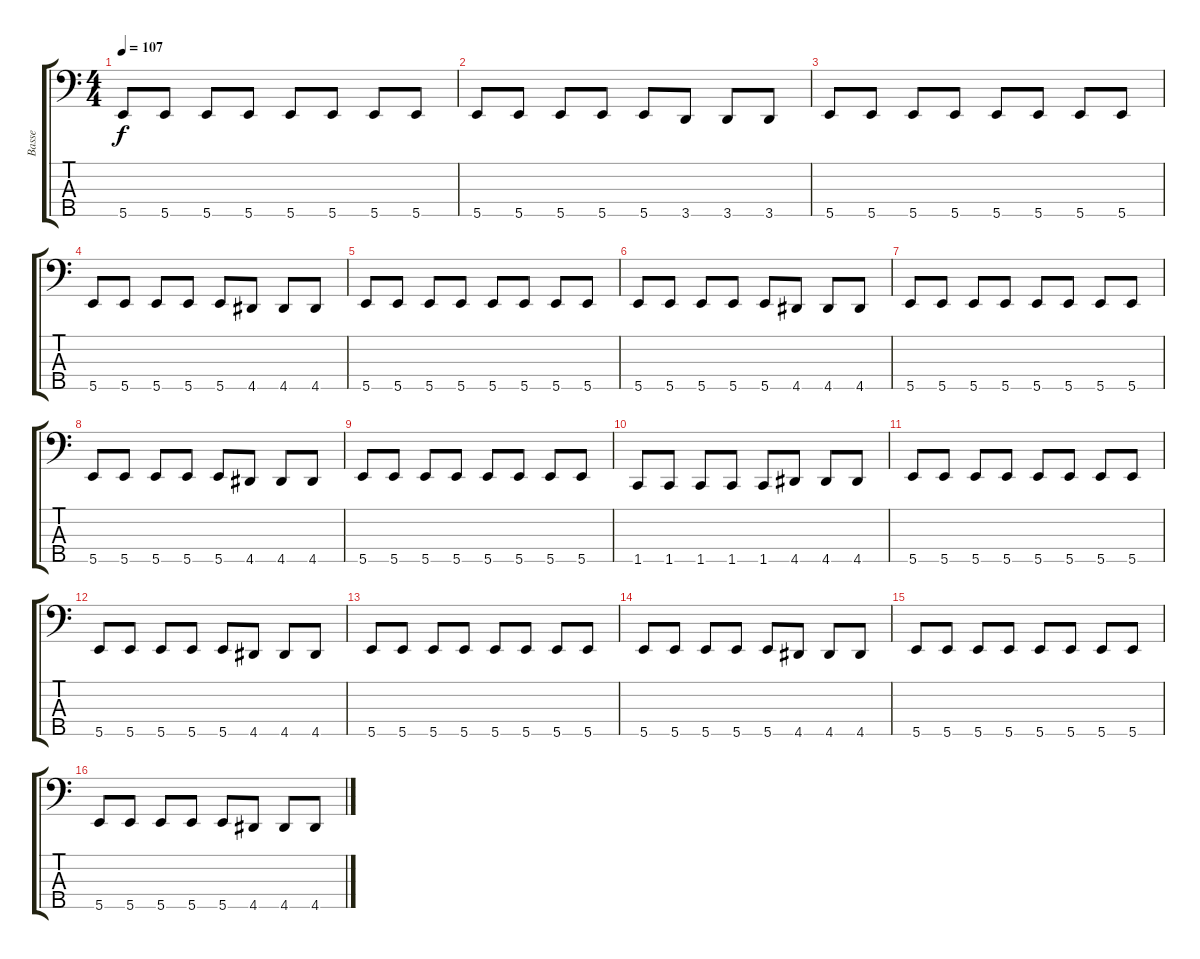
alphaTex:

\track ("Basse" "Basse") {instrument electricbassfinger}
\staff {score tabs}
\tuning (G2 D2 A1 E1 B0) {hide}
\ts (4 4)
\tempo 107
\clef f4
\ks c
5.5.8{dy f} 5.5.8 5.5.8 5.5.8 5.5.8 5.5.8 5.5.8 5.5.8 |
5.5.8 5.5.8 5.5.8 5.5.8 5.5.8 3.5.8 3.5.8 3.5.8 |
5.5.8 5.5.8 5.5.8 5.5.8 5.5.8 5.5.8 5.5.8 5.5.8 |
5.5.8 5.5.8 5.5.8 5.5.8 5.5.8 4.5.8 4.5.8 4.5.8 |
5.5.8 5.5.8 5.5.8 5.5.8 5.5.8 5.5.8 5.5.8 5.5.8 |
5.5.8 5.5.8 5.5.8 5.5.8 5.5.8 4.5.8 4.5.8 4.5.8 |
5.5.8 5.5.8 5.5.8 5.5.8 5.5.8 5.5.8 5.5.8 5.5.8 |
5.5.8 5.5.8 5.5.8 5.5.8 5.5.8 4.5.8 4.5.8 4.5.8 |
5.5.8 5.5.8 5.5.8 5.5.8 5.5.8 5.5.8 5.5.8 5.5.8 |
1.5.8 1.5.8 1.5.8 1.5.8 1.5.8 4.5.8 4.5.8 4.5.8 |
5.5.8 5.5.8 5.5.8 5.5.8 5.5.8 5.5.8 5.5.8 5.5.8 |
5.5.8 5.5.8 5.5.8 5.5.8 5.5.8 4.5.8 4.5.8 4.5.8 |
5.5.8 5.5.8 5.5.8 5.5.8 5.5.8 5.5.8 5.5.8 5.5.8 |
5.5.8 5.5.8 5.5.8 5.5.8 5.5.8 4.5.8 4.5.8 4.5.8 |
5.5.8 5.5.8 5.5.8 5.5.8 5.5.8 5.5.8 5.5.8 5.5.8 |
5.5.8 5.5.8 5.5.8 5.5.8 5.5.8 4.5.8 4.5.8 4.5.8
